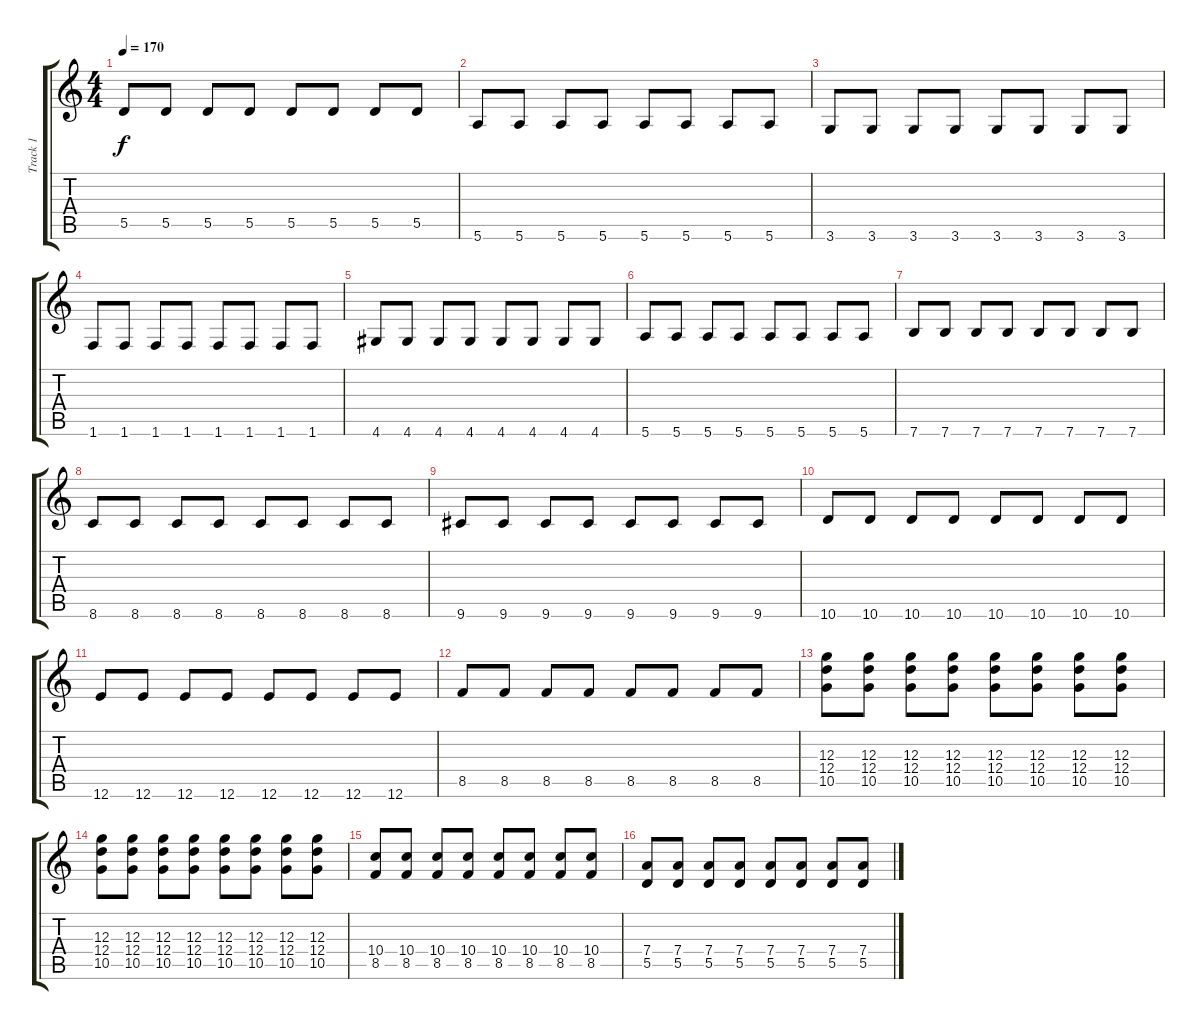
\track ("Track 1" "Track 1") {instrument overdrivenguitar}
\staff {score tabs}
\tuning (E4 B3 G3 D3 A2 E2) {hide}
\ts (4 4)
\tempo 170
\clef g2
\ks c
5.5.8{dy f} 5.5.8 5.5.8 5.5.8 5.5.8 5.5.8 5.5.8 5.5.8 |
5.6.8 5.6.8 5.6.8 5.6.8 5.6.8 5.6.8 5.6.8 5.6.8 |
3.6.8 3.6.8 3.6.8 3.6.8 3.6.8 3.6.8 3.6.8 3.6.8 |
1.6.8 1.6.8 1.6.8 1.6.8 1.6.8 1.6.8 1.6.8 1.6.8 |
4.6.8 4.6.8 4.6.8 4.6.8 4.6.8 4.6.8 4.6.8 4.6.8 |
5.6.8 5.6.8 5.6.8 5.6.8 5.6.8 5.6.8 5.6.8 5.6.8 |
7.6.8 7.6.8 7.6.8 7.6.8 7.6.8 7.6.8 7.6.8 7.6.8 |
8.6.8 8.6.8 8.6.8 8.6.8 8.6.8 8.6.8 8.6.8 8.6.8 |
9.6.8 9.6.8 9.6.8 9.6.8 9.6.8 9.6.8 9.6.8 9.6.8 |
10.6.8 10.6.8 10.6.8 10.6.8 10.6.8 10.6.8 10.6.8 10.6.8 |
12.6.8 12.6.8 12.6.8 12.6.8 12.6.8 12.6.8 12.6.8 12.6.8 |
8.5.8 8.5.8 8.5.8 8.5.8 8.5.8 8.5.8 8.5.8 8.5.8 |
(12.3 12.4 10.5).8 (12.3 12.4 10.5).8 (12.3 12.4 10.5).8 (12.3 12.4 10.5).8 (12.3 12.4 10.5).8 (12.3 12.4 10.5).8 (12.3 12.4 10.5).8 (12.3 12.4 10.5).8 |
(12.3 12.4 10.5).8 (12.3 12.4 10.5).8 (12.3 12.4 10.5).8 (12.3 12.4 10.5).8 (12.3 12.4 10.5).8 (12.3 12.4 10.5).8 (12.3 12.4 10.5).8 (12.3 12.4 10.5).8 |
(10.4 8.5).8 (10.4 8.5).8 (10.4 8.5).8 (10.4 8.5).8 (10.4 8.5).8 (10.4 8.5).8 (10.4 8.5).8 (10.4 8.5).8 |
(7.4 5.5).8 (7.4 5.5).8 (7.4 5.5).8 (7.4 5.5).8 (7.4 5.5).8 (7.4 5.5).8 (7.4 5.5).8 (7.4 5.5).8
